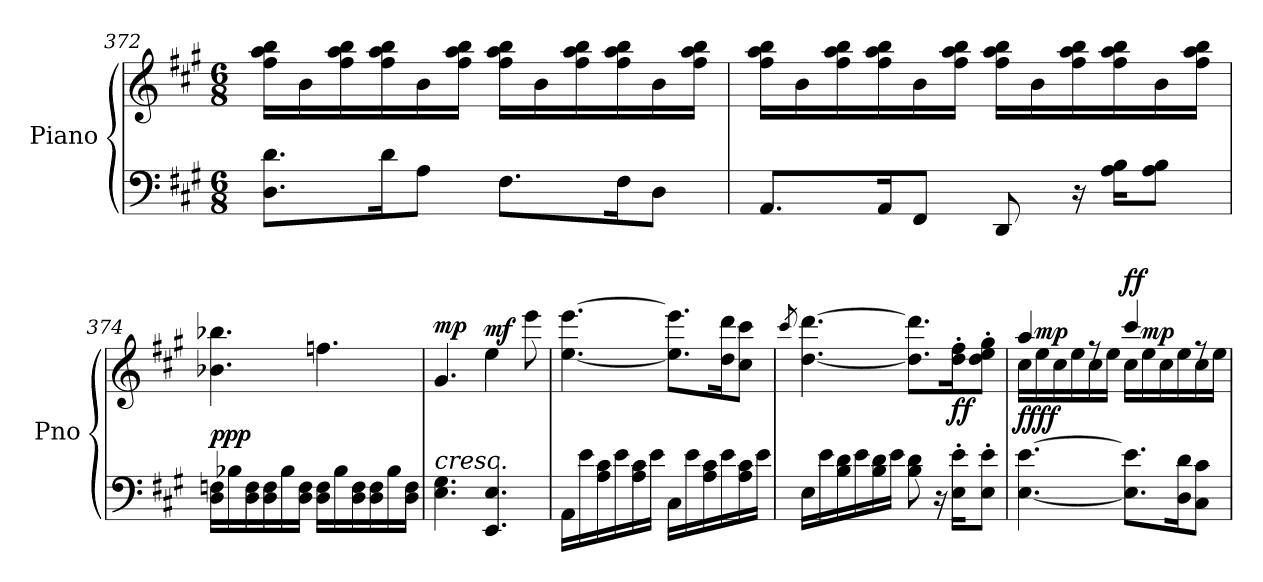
**kern	**kern	**dynam
*part1	*part1	*part1
*staff2	*staff1	*staff1/2
*I"Piano	*	*
*I'Pno	*	*
*clefF4	*clefG2	*
*k[f#c#g#]	*k[f#c#g#]	*
*M6/8	*M6/8	*
=372	=372	=372
8.D\ 8.d\L	16ff#!\ 16aa!\ 16bb!\LL	.
.	16b!\	.
.	16ff#!\ 16aa!\ 16bb!\	.
16d\K	16ff#!\ 16aa!\ 16bb!\	.
8A\J	16b!\	.
.	16ff#!\ 16aa!\ 16bb!\JJ	.
8.F#\L	16ff#!\ 16aa!\ 16bb!\LL	.
.	16b!\	.
.	16ff#!\ 16aa!\ 16bb!\	.
16F#\K	16ff#!\ 16aa!\ 16bb!\	.
8D\J	16b!\	.
.	16ff#!\ 16aa!\ 16bb!\JJ	.
!!LO:LB:g=z
=373	=373	=373
8.AA/L	16ff#!\ 16aa!\ 16bb!\LL	.
.	16b!\	.
.	16ff#!\ 16aa!\ 16bb!\	.
16AA/K	16ff#!\ 16aa!\ 16bb!\	.
8FF#/J	16b!\	.
.	16ff#!\ 16aa!\ 16bb!\JJ	.
8DD/	16ff#!\ 16aa!\ 16bb!\LL	.
.	16b!\	.
16r	16ff#!\ 16aa!\ 16bb!\	.
16A\ 16B\KL	16ff#!\ 16aa!\ 16bb!\	.
8A\ 8B\J	16b!\	.
.	16ff#!\ 16aa!\ 16bb!\JJ	.
=374	=374	=374
!	!	!LO:DY:a=2
!	!	!LO:DY:n=1:a
16D\ 16Fn\LL	4.b-X\ 4.bb-X\	pp p
16B-X\	.	.
16D\ 16F\	.	.
16D\ 16F\	.	.
16B-\	.	.
16D\ 16F\JJ	.	.
16D\ 16F\LL	4.ffn\	.
16B-\	.	.
16D\ 16F\	.	.
16D\ 16F\	.	.
16B-\	.	.
16D\ 16F\JJ	.	.
=375	=375	=375
!LO:TX:a:i:t=cresc.	!	!
!	!	!LO:DY:a
4.E\ 4.G#\	4.g#/	mp
!	!	!LO:DY:a
4.EE/ 4.E/	4ee\	mf
.	8eee\	.
=376	=376	=376
!	!	!LO:DY:a=2
!	!	!LO:DY:n=1:b
16AA\LL	[4.ee\ [4.eee\	mf ff
16e\	.	.
16A\ 16c#\	.	.
16e\	.	.
16A\ 16c#\	.	.
16e\JJ	.	.
16C#\LL	8.ee\] 8.eee\]L	.
16e\	.	.
16A\ 16c#\	.	.
16e\	16dd\ 16ddd\K	.
16A\ 16c#\	8cc#\ 8ccc#\J	.
16e\JJ	.	.
!!LO:LB:g=z
=377	=377	=377
.	8qccc#/	.
16E\LL	[4.dd\ [4.ddd\	.
16e\	.	.
16B\ 16d\	.	.
16e\	.	.
16B\ 16d\	.	.
16e\JJ	.	.
8B\ 8d\	8.dd\] 8.ddd\]L	.
16r	.	.
!	!	!LO:DY:b
16E\' 16e\'KL	16dd\' 16ff#\'K	ff
8E\' 8e\'J	8dd\' 8ee\' 8gg#\'J	.
=378	=378	=378
*	*^	*
!	!	!	!LO:DY:a=2
!	!	!	!LO:DY:n=1:a
[4.E\ [4.e\	4aa/	16cc#\LL	ff ff
!	!	!	!LO:DY:n=2:a
.	.	16ee\	mp
.	.	16cc#\	.
.	.	16ee\	.
.	8rff	16cc#\	.
.	.	16ee\JJ	.
!	!	!	!LO:DY:n=3:a
8.E\] 8.e\]L	4ccc#/	16cc#\LL	ff
!	!	!	!LO:DY:n=4:a
.	.	16ee\	mp
.	.	16cc#\	.
16D\ 16d\K	.	16ee\	.
8C#\ 8c#\J	8rff	16cc#\	.
.	.	16ee\JJ	.
*	*v	*v	*
=	=	=
*-	*-	*-
